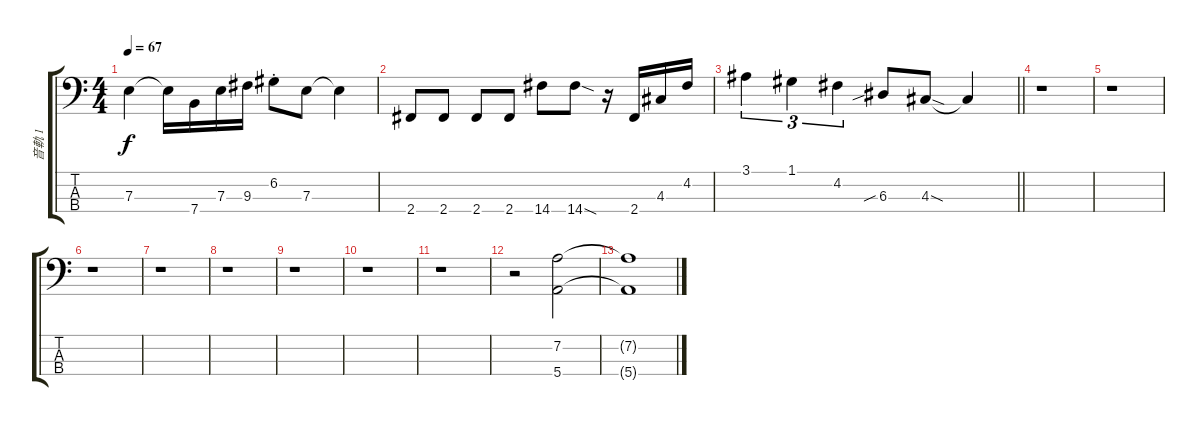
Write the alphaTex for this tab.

\track ("音軌 1" "音軌 1") {instrument electricbassfinger}
\staff {score tabs}
\tuning (G2 D2 A1 E1) {hide}
\ts (4 4)
\tempo 67
\clef f4
\ks c
7.3.4{dy f} 7.3{t}.16 7.4.16 7.3.16 9.3.16 6.2{st}.8 7.3.8 7.3{t}.4 |
2.4.8 2.4.8 2.4.8 2.4.8 14.4.8 14.4{sod}.8 r.16 2.4.16 4.3.16 4.2.16 |
\barLineRight lightlight
3.1.4{tu (3 2)} 1.1.4{tu (3 2)} 4.2.4{tu (3 2)} 6.3{sib}.8 4.3{sod}.8 4.3{t}.4 |
r.1 |
r.1 |
r.1 |
r.1 |
r.1 |
r.1 |
r.1 |
r.1 |
r.2 (7.2 5.4).2 |
(7.2{t} 5.4{t}).1
